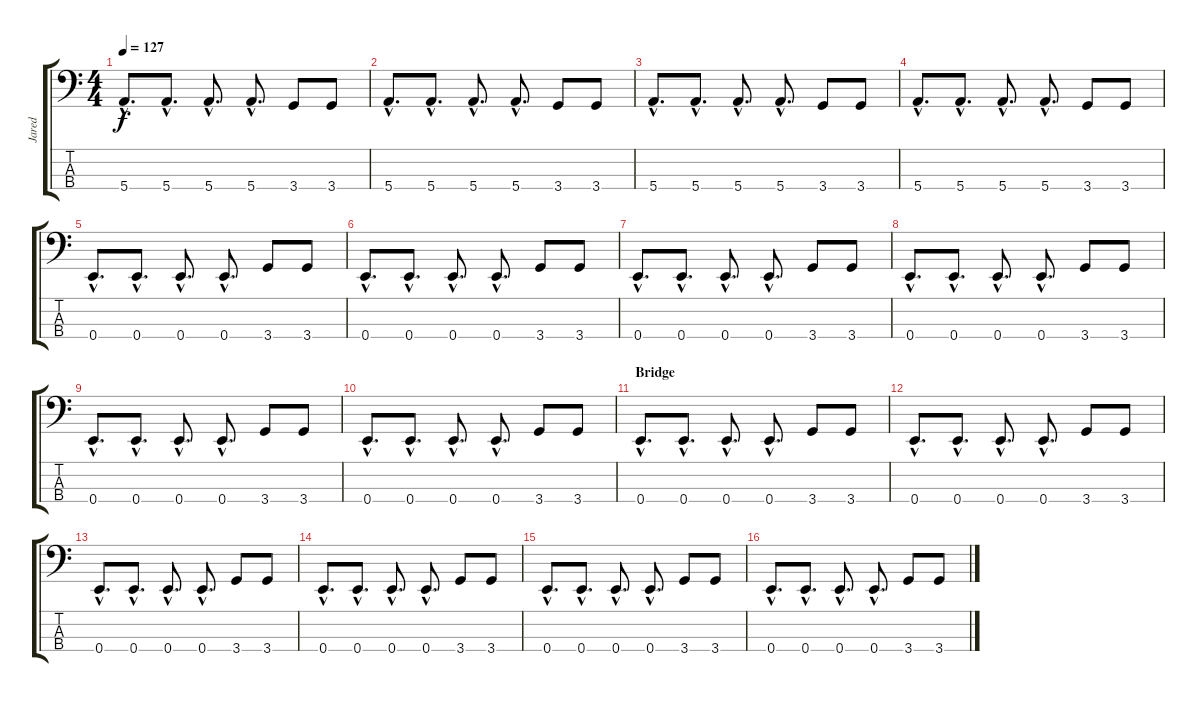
\track ("Jared" "Jared") {instrument electricbassfinger}
\staff {score tabs}
\tuning (G2 D2 A1 E1) {hide}
\ts (4 4)
\tempo 127
\clef f4
\ks c
5.4{hac}.8{d dy f} 5.4{hac}.8{d} 5.4{hac}.8{d} 5.4{hac}.8{d} 3.4.8 3.4.8 |
5.4{hac}.8{d} 5.4{hac}.8{d} 5.4{hac}.8{d} 5.4{hac}.8{d} 3.4.8 3.4.8 |
5.4{hac}.8{d} 5.4{hac}.8{d} 5.4{hac}.8{d} 5.4{hac}.8{d} 3.4.8 3.4.8 |
5.4{hac}.8{d} 5.4{hac}.8{d} 5.4{hac}.8{d} 5.4{hac}.8{d} 3.4.8 3.4.8 |
0.4{hac}.8{d} 0.4{hac}.8{d} 0.4{hac}.8{d} 0.4{hac}.8{d} 3.4.8 3.4.8 |
0.4{hac}.8{d} 0.4{hac}.8{d} 0.4{hac}.8{d} 0.4{hac}.8{d} 3.4.8 3.4.8 |
0.4{hac}.8{d} 0.4{hac}.8{d} 0.4{hac}.8{d} 0.4{hac}.8{d} 3.4.8 3.4.8 |
0.4{hac}.8{d} 0.4{hac}.8{d} 0.4{hac}.8{d} 0.4{hac}.8{d} 3.4.8 3.4.8 |
0.4{hac}.8{d} 0.4{hac}.8{d} 0.4{hac}.8{d} 0.4{hac}.8{d} 3.4.8 3.4.8 |
0.4{hac}.8{d} 0.4{hac}.8{d} 0.4{hac}.8{d} 0.4{hac}.8{d} 3.4.8 3.4.8 |
\section ("" "Bridge")
0.4{hac}.8{d} 0.4{hac}.8{d} 0.4{hac}.8{d} 0.4{hac}.8{d} 3.4.8 3.4.8 |
0.4{hac}.8{d} 0.4{hac}.8{d} 0.4{hac}.8{d} 0.4{hac}.8{d} 3.4.8 3.4.8 |
0.4{hac}.8{d} 0.4{hac}.8{d} 0.4{hac}.8{d} 0.4{hac}.8{d} 3.4.8 3.4.8 |
0.4{hac}.8{d} 0.4{hac}.8{d} 0.4{hac}.8{d} 0.4{hac}.8{d} 3.4.8 3.4.8 |
0.4{hac}.8{d} 0.4{hac}.8{d} 0.4{hac}.8{d} 0.4{hac}.8{d} 3.4.8 3.4.8 |
0.4{hac}.8{d} 0.4{hac}.8{d} 0.4{hac}.8{d} 0.4{hac}.8{d} 3.4.8 3.4.8
